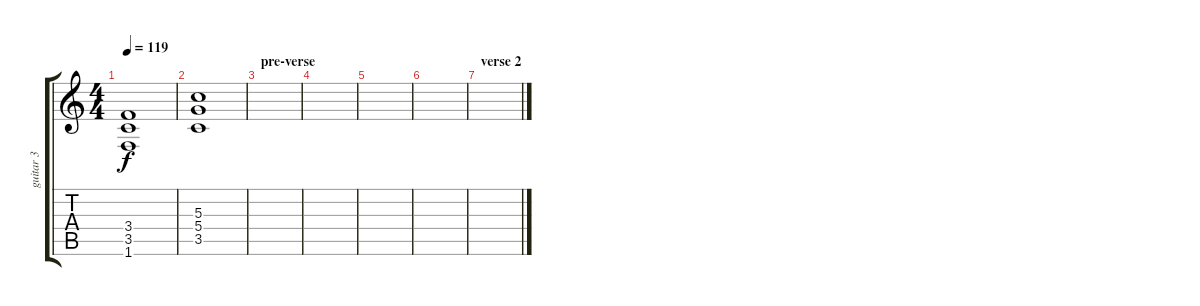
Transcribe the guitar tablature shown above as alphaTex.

\track ("guitar 3" "guitar 3") {instrument distortionguitar}
\staff {score tabs}
\tuning (E4 B3 G3 D3 A2 E2) {hide}
\ts (4 4)
\tempo 119
\clef g2
\ks c
(3.4 3.5 1.6).1{dy f} |
(5.3 5.4 3.5).1 |
\section ("" "pre-verse")
|
|
|
|
\section ("" "verse 2")
